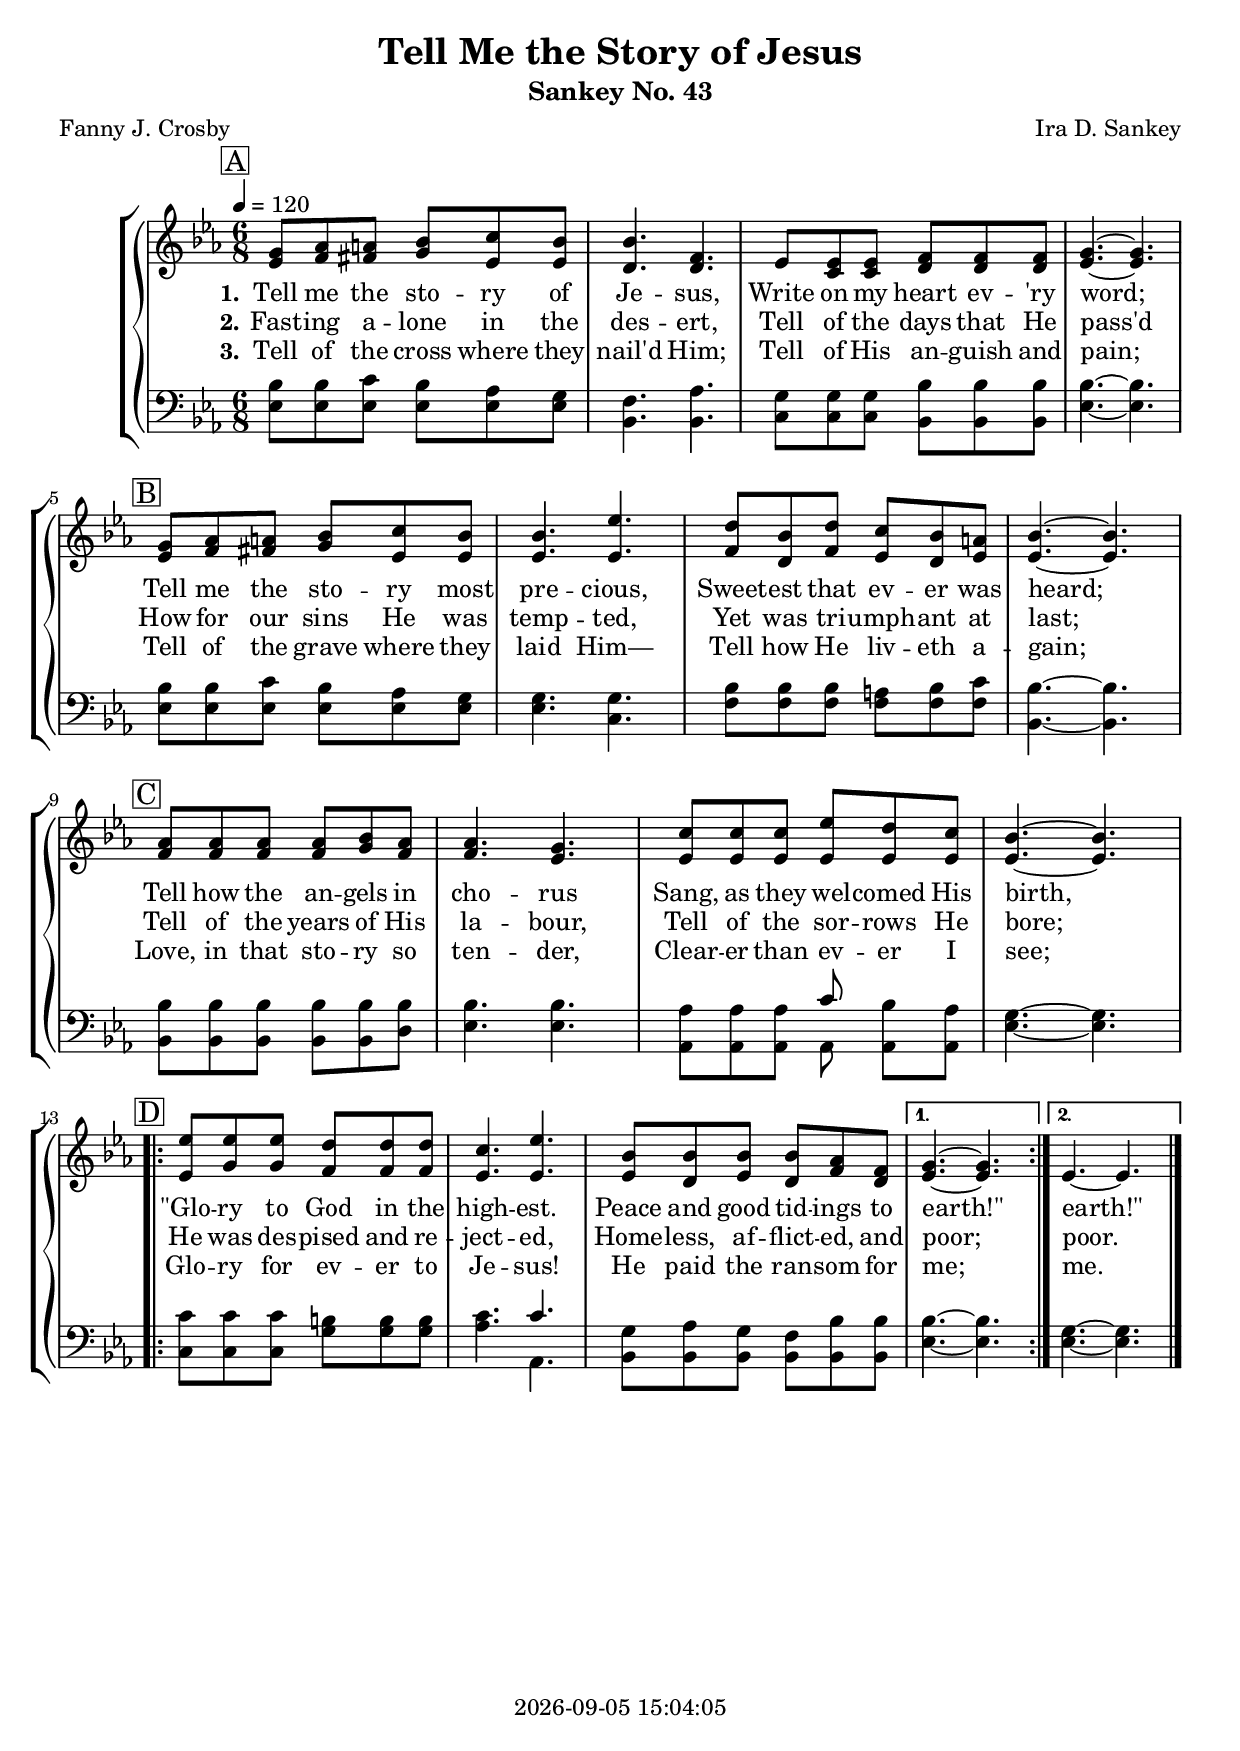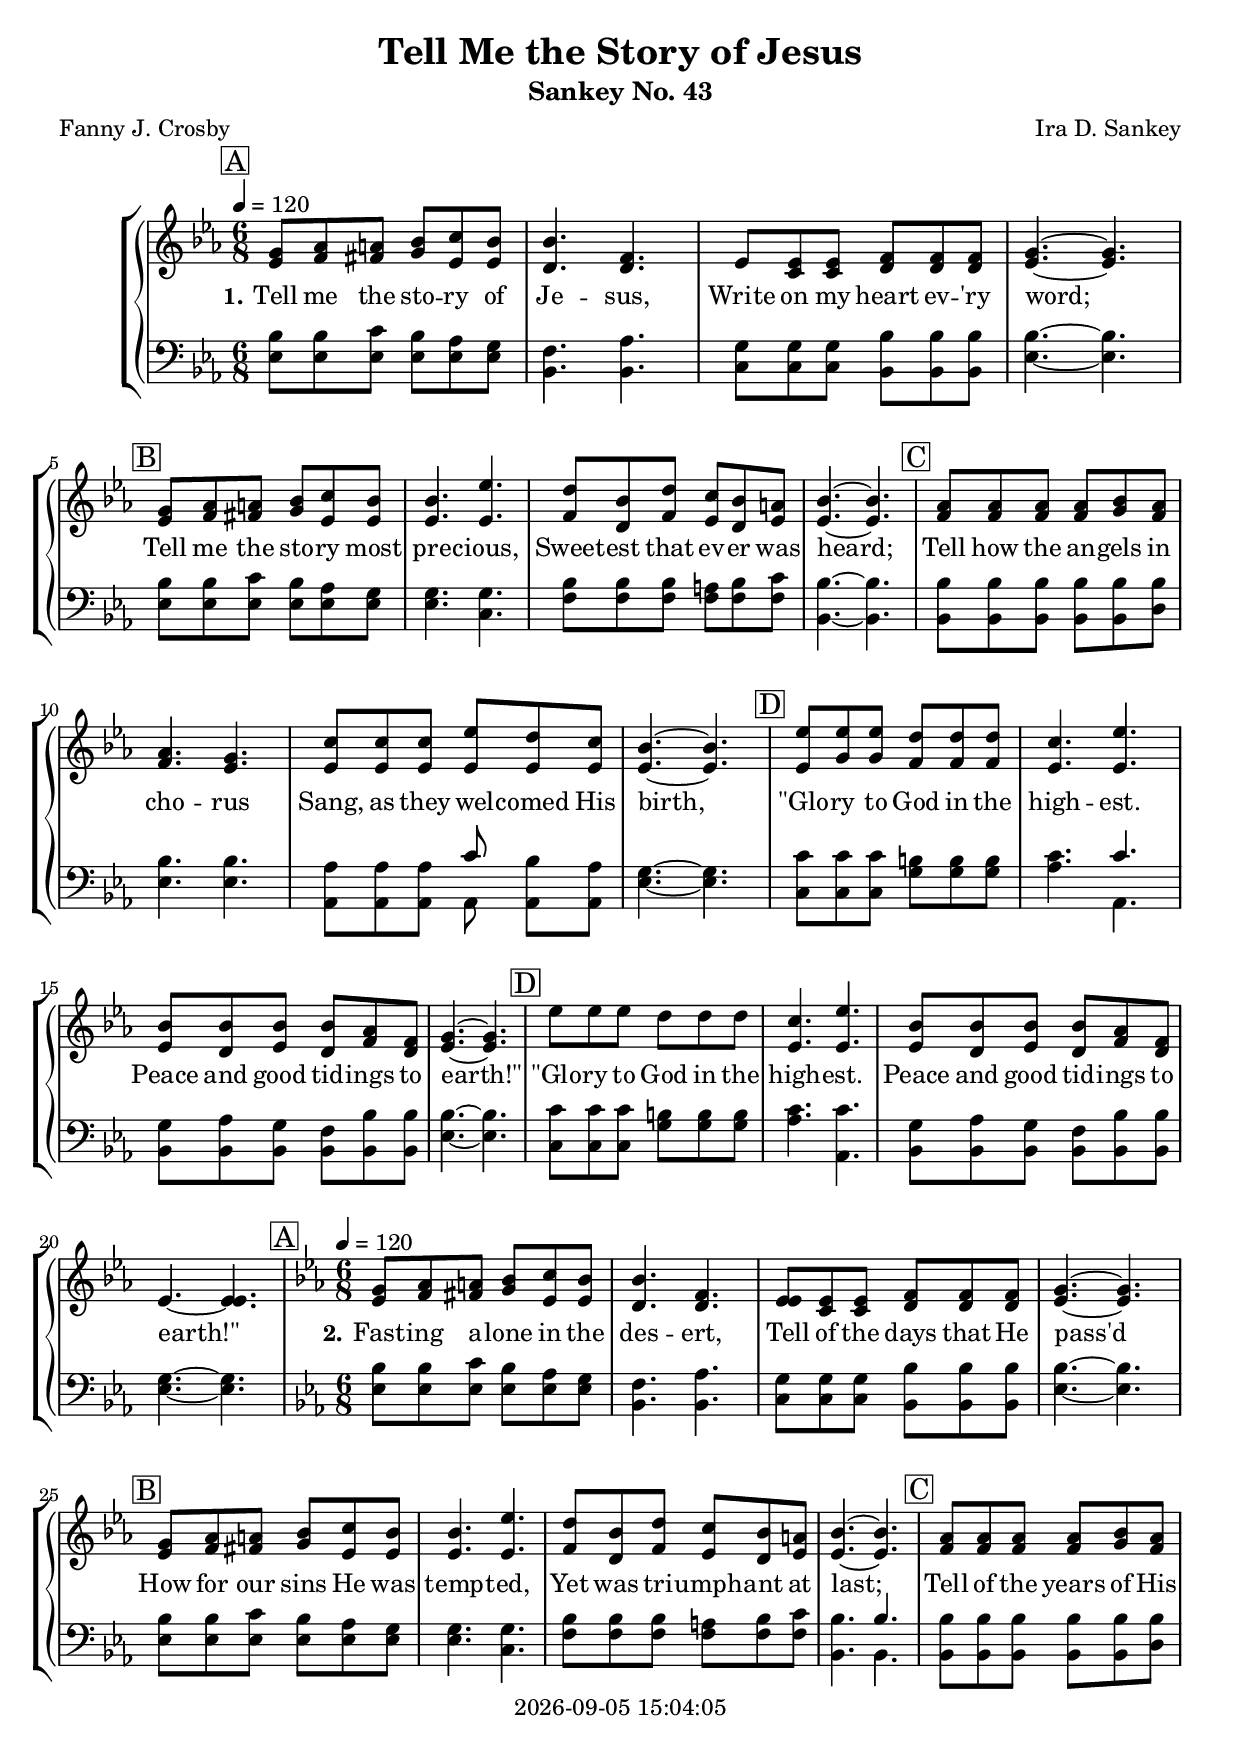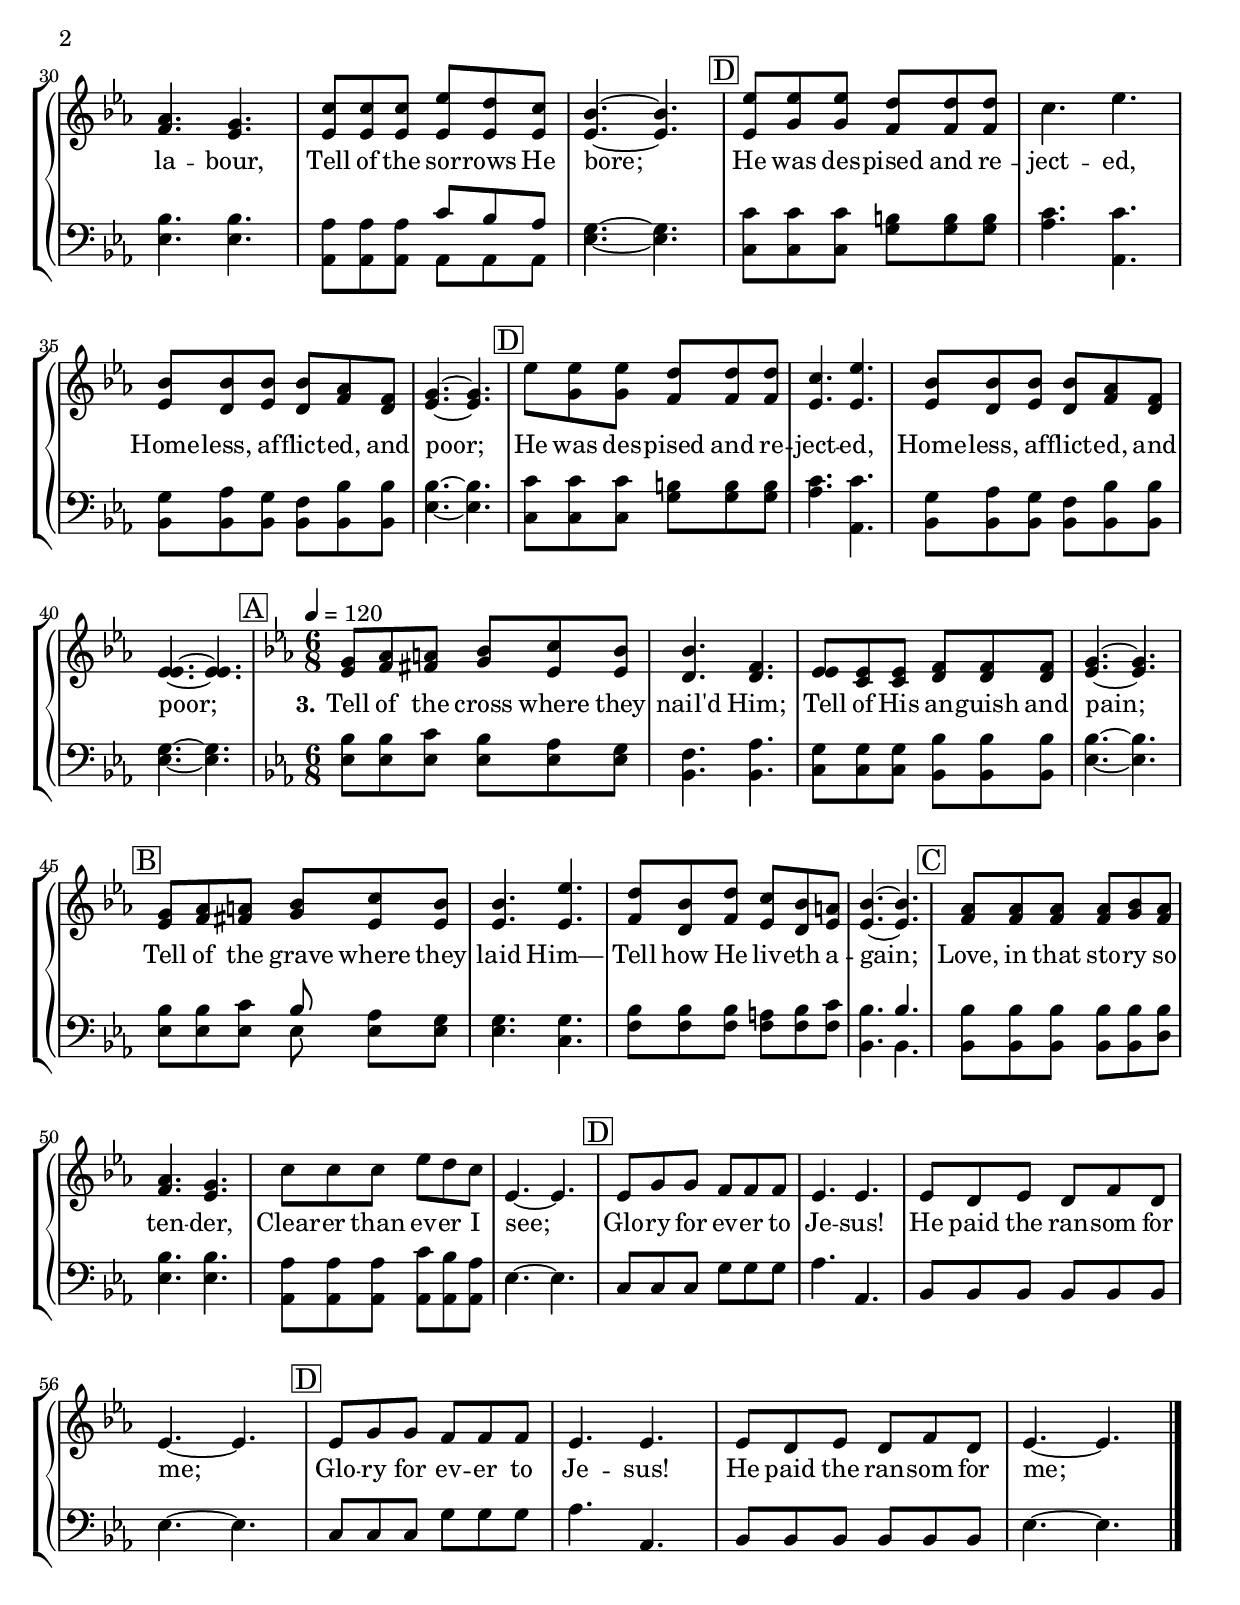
\version "2.20.2"

\include "articulate.ly"

today = #(strftime "%Y-%m-%d %H:%M:%S" (localtime (current-time)))

\header {
% centered at top
%  dedication  = "dedication"
  title       = "Tell Me the Story of Jesus"
  subtitle    = "Sankey No. 43"
%  instrument  = "instrument"
  
% arrangement of following lines:
%
%  poet    composer
%  meter   arranger
%  piece       opus

  composer    = "Ira D. Sankey"
%  arranger    = "arranger"
%  opus        = "opus"

  poet        = "Fanny J. Crosby"

% centered at bottom
% tagline     = "tagline" % default lilypond version
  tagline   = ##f
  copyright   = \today
}

% #(set-global-staff-size 16)

global = {
  \key ees \major
  \time 6/8
  \tempo 4=120
}

RehearsalTrack = {
% \set Score.currentBarNumber = #5
% \mark \markup { \circle "1a" }
  \mark \markup { \box "A" } s2.*4
  \mark \markup { \box "B" } s2.*4
  \mark \markup { \box "C" } s2.*4
  \repeat volta 2 {
    \mark \markup { \box "D" } s2.*3
  }
  \alternative {{s2.}{s2.}}
}

soprano = \relative {
  \global
  g'8 aes a bes c bes
  bes4. f
  ees8 ees ees f f f
  g4.~g
  g8 aes a bes c bes % B
  bes4. ees
  d8 bes d c bes a
  bes4.~bes
  aes8 aes aes aes bes aes % C
  aes4. g
  c8 c c ees d c
  bes4.~bes
  \repeat volta 2 {
    ees8 ees ees d d d % D
    c4. ees
    bes8 bes bes bes aes f
  }
  \alternative {
    {
      g4.~g
    }
    {
      ees4.~ees
    }
  }
}

alto = \relative {
  \global
  ees'8 f fis g ees ees
  d4. d
  ees8 c c d d d
  ees4.~ees
  ees8 f fis g ees ees % B
  ees4. ees
  f8 d f ees d ees
  ees4.~ees
  f8 f f f g f % C
  f4. ees
  ees8 ees ees ees ees ees
  ees4.~ees
  \repeat volta 2 {
    ees8 g g f f f % D
    ees4. ees
    ees8 d ees d f d
  }
  \alternative {
    {
      ees4.~ees
    }
    {
      ees4.~ees
    }
  }
}

tenor = \relative {
  \global
  bes8 bes c bes aes g
  f4. aes
  g8 g g bes bes bes
  bes4.~bes
  bes8 bes c bes aes g % B
  g4. g
  bes8 bes bes a bes c
  bes4.~bes
  bes8 bes bes bes bes bes % C
  bes4. bes
  aes8 aes aes c bes aes
  g4.~g
  \repeat volta 2 {
    c8 c c b b b % D
    c4. c
    g8 aes g f bes bes
  }
  \alternative {
    { bes4.~bes }
    { g4.~g }
  }
}

bass= \relative {
  \global
  ees8 ees ees ees ees ees
  bes4. bes
  c8 c c bes bes bes
  ees4.~ees
  ees8 ees ees ees ees ees % B
  ees4. c
  f8 f f f f f
  bes,4.~bes
  bes8 bes bes bes bes d % C
  ees4. ees
  aes,8 aes aes aes aes aes
  ees'4.~ees
  \repeat volta 2 {
    c8 c c g' g g % D
    aes4. aes,
    bes8 bes bes bes bes bes
  }
  \alternative {
    { ees4.~ees }
    { ees4.~ees }
  }
}

chorus = \lyricmode {
}

wordsOne = \lyricmode {
  \set stanza = "1."
  Tell me the sto -- ry of Je -- sus,
  Write on my heart ev -- "'ry" word;
  Tell me the sto -- ry most pre -- cious,
  Sweet -- est that ev -- er was heard;
  Tell how the an -- gels in cho -- rus
  Sang, as they wel -- comed His birth,
  "\"Glo" -- ry to God in the high -- est.
  Peace and good tid -- ings to "earth!\""
  "earth!\""
}
  
wordsTwo = \lyricmode {
  \set stanza = "2."
  Fast -- ing a -- lone in the des -- ert,
  Tell of the days that He pass'd
  How for our sins He was temp -- ted,
  Yet was tri -- umph -- ant at last;
  Tell of the years of His la -- bour,
  Tell of the sor -- rows He bore;
  He was des -- pised and re -- ject -- ed,
  Home -- less, af -- flict -- ed, and poor;
  poor.
}
  
wordsThree = \lyricmode {
  \set stanza = "3."
  Tell of the cross where they nail'd Him;
  Tell of His an -- guish and pain;
  Tell of the grave where they laid Him—
  Tell how He liv -- eth a -- gain;
  Love, in that sto -- ry so ten -- der,
  Clear -- er than ev -- er I see;
  Glo -- ry for ev -- er to Je -- sus!
  He paid the ran -- som for me;
  me.
}
  
wordsSingle = \lyricmode {
  \set stanza = "1."
  Tell me the sto -- ry of Je -- sus,
  Write on my heart ev -- "'ry" word;
  Tell me the sto -- ry most pre -- cious,
  Sweet -- est that ev -- er was heard;
  Tell how the an -- gels in cho -- rus
  Sang, as they wel -- comed His birth,
  "\"Glo" -- ry to God in the high -- est.
  Peace and good tid -- ings to "earth!\""
  "\"Glo" -- ry to God in the high -- est.
  Peace and good tid -- ings to "earth!\""

  \set stanza = "2."
  Fast -- ing a -- lone in the des -- ert,
  Tell of the days that He pass'd
  How for our sins He was temp -- ted,
  Yet was tri -- umph -- ant at last;
  Tell of the years of His la -- bour,
  Tell of the sor -- rows He bore;
  He was des -- pised and re -- ject -- ed,
  Home -- less, af -- flict -- ed, and poor;
  He was des -- pised and re -- ject -- ed,
  Home -- less, af -- flict -- ed, and poor;

  \set stanza = "3."
  Tell of the cross where they nail'd Him;
  Tell of His an -- guish and pain;
  Tell of the grave where they laid Him—
  Tell how He liv -- eth a -- gain;
  Love, in that sto -- ry so ten -- der,
  Clear -- er than ev -- er I see;
  Glo -- ry for ev -- er to Je -- sus!
  He paid the ran -- som for me;
  Glo -- ry for ev -- er to Je -- sus!
  He paid the ran -- som for me;
}
  
wordsMidi = \lyricmode {
  \set stanza = "1."
  "Tell " "me " "the " sto "ry " "of " Je "sus, "
  "\nWrite " "on " "my " "heart " ev "'ry " "word; "
  "\nTell " "me " "the " sto "ry " "most " pre "cious, "
  "\nSweet" "est " "that " ev "er " "was " "heard; "
  "\nTell " "how " "the " an "gels " "in " cho "rus "
  "\nSang, " "as " "they " wel "comed " "His " "birth, "
  "\n\"Glo" "ry " "to " "God " "in " "the " high "est. "
  "\nPeace " "and " "good " tid "ings " "to " "earth!\" "
  "\n\"Glo" "ry " "to " "God " "in " "the " high "est. "
  "\nPeace " "and " "good " tid "ings " "to " "earth!\" "

  \set stanza = "2."
  "\nFast" "ing " a "lone " "in " "the " des "ert, "
  "\nTell " "of " "the " "days " "that " "He " "pass'd "
  "\nHow " "for " "our " "sins " "He " "was " temp "ted, "
  "\nYet " "was " tri umph "ant " "at " "last; "
  "\nTell " "of " "the " "years " "of " "His " la "bour, "
  "\nTell " "of " "the " sor "rows " "He " "bore; "
  "\nHe " "was " des "pised " "and " re ject "ed, "
  "\nHome" "less, " af flict "ed, " "and " "poor; "
  "\nHe " "was " des "pised " "and " re ject "ed, "
  "\nHome" "less, " af flict "ed, " "and " "poor; "

  \set stanza = "3."
  "\nTell " "of " "the " "cross " "where " "they " "nail'd " "Him; "
  "\nTell " "of " "His " an "guish " "and " "pain; "
  "\nTell " "of " "the " "grave " "where " "they " "laid " "Him— "
  "\nTell " "how " "He " liv "eth " a "gain; "
  "\nLove, " "in " "that " sto "ry " "so " ten "der, "
  "\nClear" "er " "than " ev "er " "I " "see; "
  "\nGlo" "ry " "for " ev "er " "to " Je "sus! "
  "\nHe " "paid " "the " ran "som " "for " "me; "
  "\nGlo" "ry " "for " ev "er " "to " Je "sus! "
  "\nHe " "paid " "the " ran "som " "for " "me; "
}
  
\book {
  \bookOutputSuffix "repeat"
  \score {
%    \unfoldRepeats
%    \articulate
    \context GrandStaff <<
      <<
        \new ChoirStaff <<
                                  % Joint soprano/alto staff
          \new Staff <<
            \set Staff.soloText   = #""
            \set Staff.soloIIText = #""
            \set Staff.aDueText   = #""
            \new Voice \RehearsalTrack
%            \new Voice {
%               \RehearsalTrack
%               \RehearsalTrack
%               \RehearsalTrack
%            }
            \new NullVoice = "aligner" \soprano
%            \new NullVoice = "aligner" { \soprano \soprano \soprano \soprano \soprano \soprano }
            \new Voice = "women" \partCombine { \soprano \bar "|." } \alto
%            \new Voice = "women" \partCombine { \soprano \soprano \soprano  \bar "|." }
%                                               { \alto \alto \alto }
            \new Lyrics \lyricsto "aligner" { \wordsOne \chorus }
            \new Lyrics \lyricsto "aligner"   \wordsTwo
            \new Lyrics \lyricsto "aligner"   \wordsThree
%            \new Lyrics \lyricsto "aligner"
%            { \wordsOne   \chorus
%                                              \wordsTwo   \chorus
%                                              \wordsThree \chorus
%                                            }
%            \new Lyrics \lyricsto "aligner" \wordsMidi
          >>
                                  % Joint tenor/bass staff
          \new Staff <<
            \set Staff.soloText   = #""
            \set Staff.soloIIText = #""
            \set Staff.aDueText   = #""
            \clef "bass"
            \new Voice = "men" \partCombine \tenor \bass
%            \new Voice = "men" \partCombine { \tenor \tenor \tenor \tenor \tenor \tenor }
%                                            { \bass \bass \bass \bass \bass \basss }
          >>
        >>
      >>
    >>
    \layout {
      indent = 1.5\cm
      \context {
        \Staff \RemoveAllEmptyStaves
      }
    }
  }
}
  
\book {
  \bookOutputSuffix "single"
  \score {
    \unfoldRepeats
%    \articulate
    \context GrandStaff <<
      <<
        \new ChoirStaff <<
                                  % Joint soprano/alto staff
          \new Staff <<
            \set Staff.soloText   = #""
            \set Staff.soloIIText = #""
            \set Staff.aDueText   = #""
            \new Voice {
               \RehearsalTrack
               \RehearsalTrack
               \RehearsalTrack
            }
            \new NullVoice = "aligner" { \soprano \soprano \soprano }
            \new Voice = "women" \partCombine { \soprano \soprano \soprano  \bar "|." }
                                               { \alto \alto \alto }
            \new Lyrics \lyricsto "aligner" \wordsSingle
%            \new Lyrics \lyricsto "aligner" \wordsMidi
          >>
                                  % Joint tenor/bass staff
          \new Staff <<
            \set Staff.soloText   = #""
            \set Staff.soloIIText = #""
            \set Staff.aDueText   = #""
            \clef "bass"
            \new Voice = "men" \partCombine { \tenor \tenor \tenor }
                                            { \bass \bass \bass }
          >>
        >>
      >>
    >>
    \layout {
      indent = 1.5\cm
      \context {
        \Staff \RemoveAllEmptyStaves
      }
    }
  }
}
  
\book {
  \bookOutputSuffix "midi"
  \score {
    \unfoldRepeats
%    \articulate
    \context GrandStaff <<
      <<
        \new ChoirStaff <<
                                  % Joint soprano/alto staff
          \new Staff <<
            \set Staff.soloText   = #""
            \set Staff.soloIIText = #""
            \set Staff.aDueText   = #""
            \new Voice {
               \RehearsalTrack
               \RehearsalTrack
               \RehearsalTrack
            }
            \new NullVoice = "aligner" { \soprano \soprano \soprano }
            \new Voice = "women" \partCombine { \unfoldRepeats \soprano
                                                \unfoldRepeats \soprano
                                                \unfoldRepeats \soprano  \bar "|." }
            { \unfoldRepeats \alto
              \unfoldRepeats \alto
              \unfoldRepeats \alto }
            \new Lyrics \lyricsto "aligner" \wordsMidi
          >>
                                  % Joint tenor/bass staff
          \new Staff <<
            \set Staff.soloText   = #""
            \set Staff.soloIIText = #""
            \set Staff.aDueText   = #""
            \clef "bass"
            \new Voice = "men" \partCombine { \unfoldRepeats \tenor
                                              \unfoldRepeats \tenor
                                              \unfoldRepeats \tenor }
            { \unfoldRepeats \bass
              \unfoldRepeats \bass
              \unfoldRepeats \bass }
          >>
        >>
      >>
    >>
    \midi {}
  }
}
